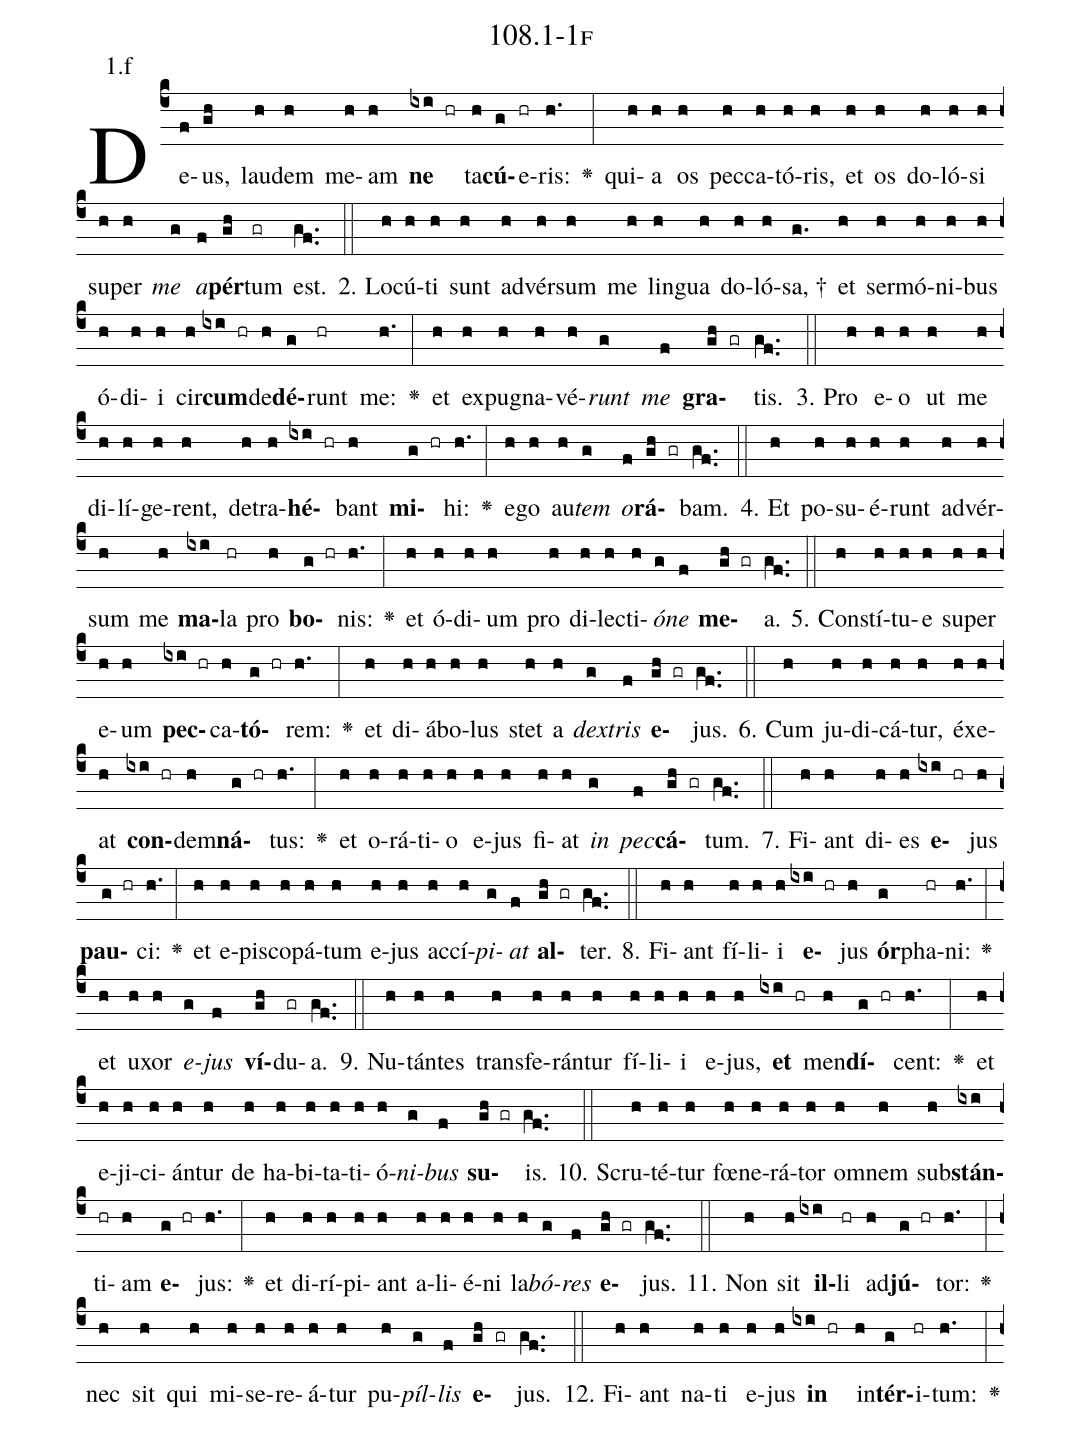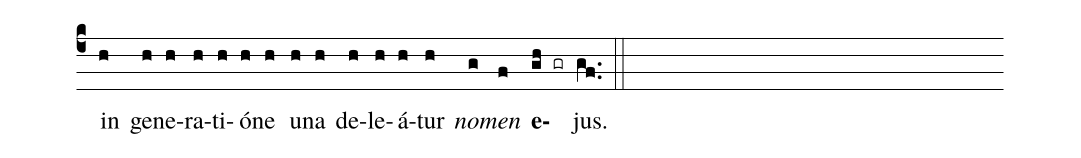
name: 108.1-1f;
annotation: 1.f;
%%
(c4)De(f)us,(gh) lau(h)dem(h) me(h)am(h) <b>ne</b>(ixi hr) ta(h)<b>cú</b>(g)e(hr)ris:(h.) <v>\greheightstar</v>(:) qui(h)a(h) os(h) pec(h)ca(h)tó(h)ris,(h) et(h) os(h) do(h)ló(h)si(h) su(h)per(h) <i>me</i>(g) <i>a</i>(f)<b>pér</b>(gh)tum(gr) est.(gf..) (::)
2. Lo(h)cú(h)ti(h) sunt(h) ad(h)vér(h)sum(h) me(h) lin(h)gua(h) do(h)ló(h)sa, †(g.) et(h) ser(h)mó(h)ni(h)bus(h) ó(h)di(h)i(h) cir(h)<b>cum</b>(ixi hr)de(h)<b>dé</b>(g)runt(hr) me:(h.) <v>\greheightstar</v>(:) et(h) ex(h)pu(h)gna(h)vé(h)<i>runt</i>(g) <i>me</i>(f) <b>gra</b>(gh gr)tis.(gf..) (::)
3. Pro(h) e(h)o(h) ut(h) me(h) di(h)lí(h)ge(h)rent,(h) de(h)tra(h)<b>hé</b>(ixi hr)bant(h) <b>mi</b>(g hr)hi:(h.) <v>\greheightstar</v>(:) e(h)go(h) au(h)<i>tem</i>(g) <i>o</i>(f)<b>rá</b>(gh gr)bam.(gf..) (::)
4. Et(h) po(h)su(h)é(h)runt(h) ad(h)vér(h)sum(h) me(h) <b>ma</b>(ixi)la(hr) pro(h) <b>bo</b>(g hr)nis:(h.) <v>\greheightstar</v>(:) et(h) ó(h)di(h)um(h) pro(h) di(h)lec(h)ti(h)<i>ó</i>(g)<i>ne</i>(f) <b>me</b>(gh gr)a.(gf..) (::)
5. Con(h)stí(h)tu(h)e(h) su(h)per(h) e(h)um(h) <b>pec</b>(ixi hr)ca(h)<b>tó</b>(g hr)rem:(h.) <v>\greheightstar</v>(:) et(h) di(h)á(h)bo(h)lus(h) stet(h) a(h) <i>dex</i>(g)<i>tris</i>(f) <b>e</b>(gh gr)jus.(gf..) (::)
6. Cum(h) ju(h)di(h)cá(h)tur,(h) éx(h)e(h)at(h) <b>con</b>(ixi hr)dem(h)<b>ná</b>(g hr)tus:(h.) <v>\greheightstar</v>(:) et(h) o(h)rá(h)ti(h)o(h) e(h)jus(h) fi(h)at(h) <i>in</i>(g) <i>pec</i>(f)<b>cá</b>(gh gr)tum.(gf..) (::)
7. Fi(h)ant(h) di(h)es(h) <b>e</b>(ixi hr)jus(h) <b>pau</b>(g hr)ci:(h.) <v>\greheightstar</v>(:) et(h) e(h)pis(h)co(h)pá(h)tum(h) e(h)jus(h) ac(h)cí(h)<i>pi</i>(g)<i>at</i>(f) <b>al</b>(gh gr)ter.(gf..) (::)
8. Fi(h)ant(h) fí(h)li(h)i(h) <b>e</b>(ixi hr)jus(h) <b>ór</b>(g)pha(hr)ni:(h.) <v>\greheightstar</v>(:) et(h) u(h)xor(h) <i>e</i>(g)<i>jus</i>(f) <b>ví</b>(gh)du(gr)a.(gf..) (::)
9. Nu(h)tán(h)tes(h) trans(h)fe(h)rán(h)tur(h) fí(h)li(h)i(h) e(h)jus,(h) <b>et</b>(ixi hr) men(h)<b>dí</b>(g hr)cent:(h.) <v>\greheightstar</v>(:) et(h) e(h)ji(h)ci(h)án(h)tur(h) de(h) ha(h)bi(h)ta(h)ti(h)ó(h)<i>ni</i>(g)<i>bus</i>(f) <b>su</b>(gh gr)is.(gf..) (::)
10. Scru(h)té(h)tur(h) fœ(h)ne(h)rá(h)tor(h) om(h)nem(h) sub(h)<b>stán</b>(ixi)ti(hr)am(h) <b>e</b>(g hr)jus:(h.) <v>\greheightstar</v>(:) et(h) di(h)rí(h)pi(h)ant(h) a(h)li(h)é(h)ni(h) la(h)<i>bó</i>(g)<i>res</i>(f) <b>e</b>(gh gr)jus.(gf..) (::)
11. Non(h) sit(h) <b>il</b>(ixi)li(hr) ad(h)<b>jú</b>(g hr)tor:(h.) <v>\greheightstar</v>(:) nec(h) sit(h) qui(h) mi(h)se(h)re(h)á(h)tur(h) pu(h)<i>píl</i>(g)<i>lis</i>(f) <b>e</b>(gh gr)jus.(gf..) (::)
12. Fi(h)ant(h) na(h)ti(h) e(h)jus(h) <b>in</b>(ixi hr) in(h)<b>tér</b>(g)i(hr)tum:(h.) <v>\greheightstar</v>(:) in(h) ge(h)ne(h)ra(h)ti(h)ó(h)ne(h) u(h)na(h) de(h)le(h)á(h)tur(h) <i>no</i>(g)<i>men</i>(f) <b>e</b>(gh gr)jus.(gf..) (::)
